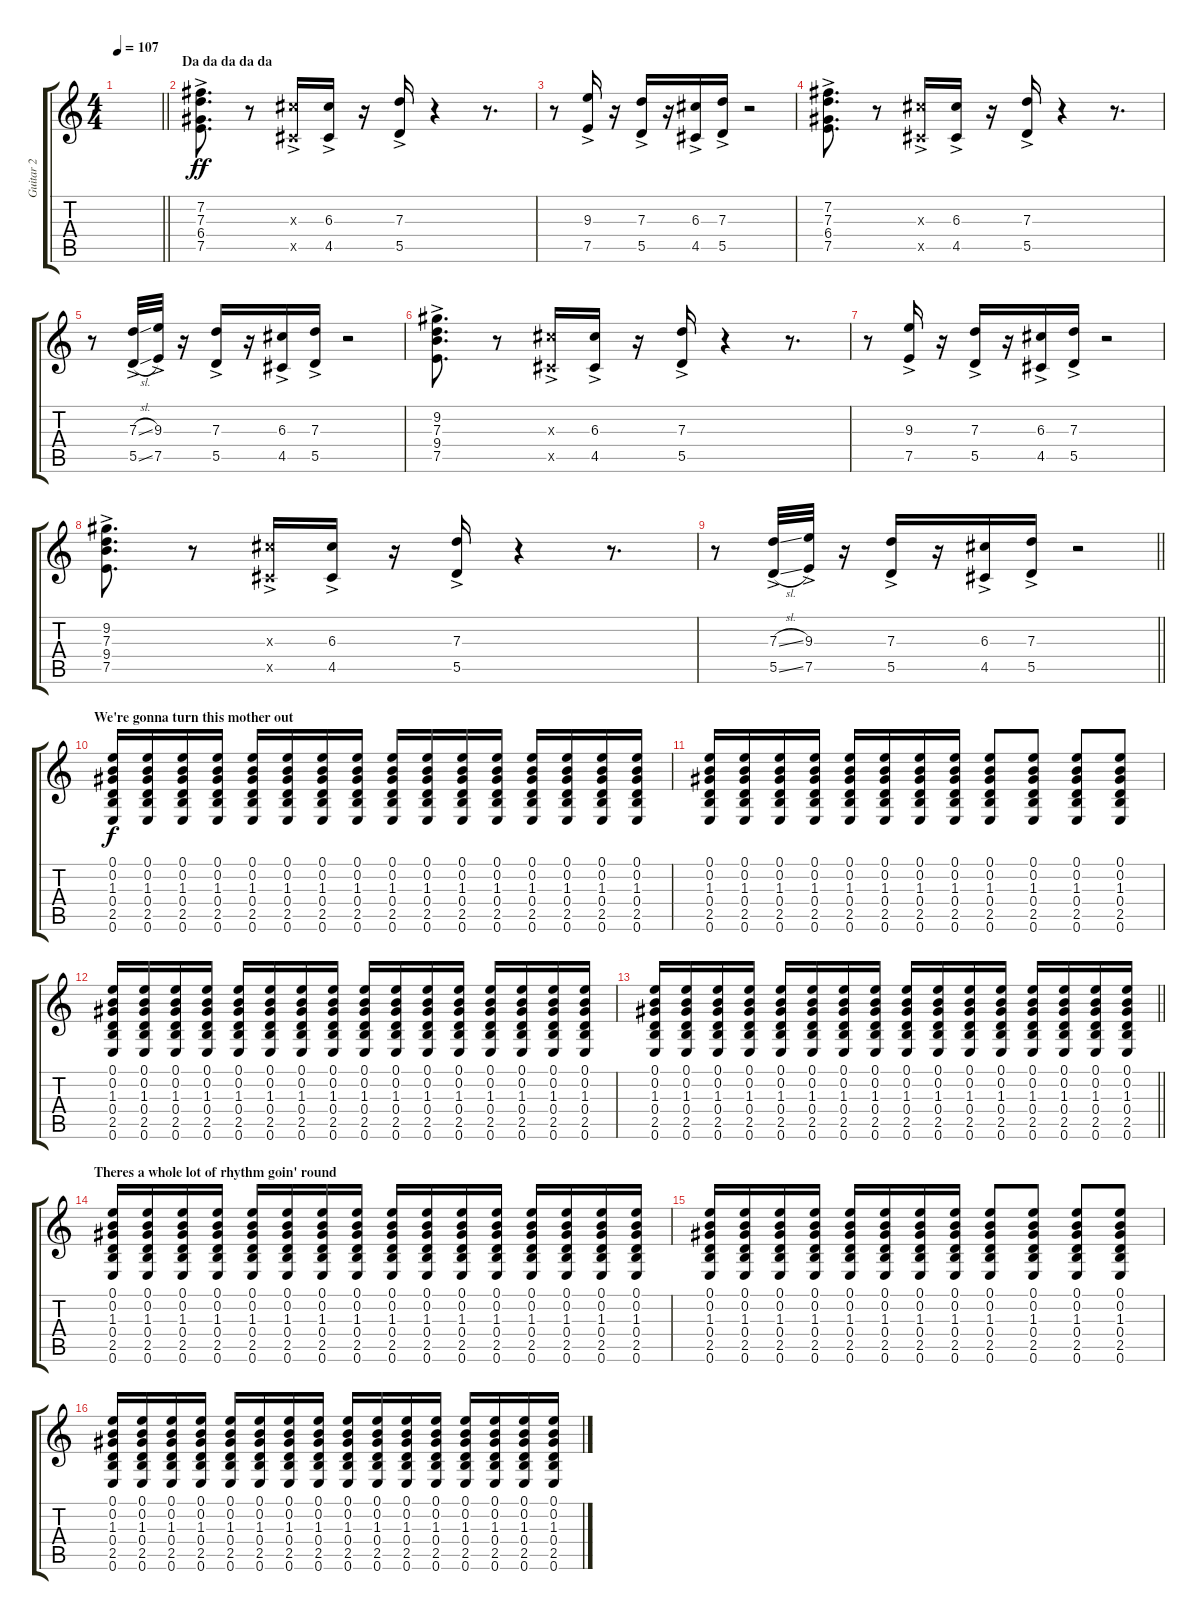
\track ("Guitar 2" "Guitar 2") {instrument electricguitarjazz}
\staff {score tabs}
\tuning (E4 B3 G3 D3 A2 E2) {hide}
\ts (4 4)
\tempo 107
\clef g2
\barLineRight lightlight
\ks c
|
\section ("" "Da da da da da")
(7.2{ac} 7.3{ac} 6.4{ac} 7.5{ac}).8{d dy ff} r.8 (6.3{ac x} 4.5{ac x}).16 (6.3{ac} 4.5{ac}).16 r.16 (7.3{ac} 5.5{ac}).16 r.4 r.8{d} |
r.8 (9.3{ac} 7.5{ac}).16 r.16 (7.3{ac} 5.5{ac}).16 r.16 (6.3{ac} 4.5{ac}).16 (7.3{ac} 5.5{ac}).16 r.2 |
(7.2{ac} 7.3{ac} 6.4{ac} 7.5{ac}).8{d} r.8 (6.3{ac x} 4.5{ac x}).16 (6.3{ac} 4.5{ac}).16 r.16 (7.3{ac} 5.5{ac}).16 r.4 r.8{d} |
r.8 (7.3{sl ac} 5.5{sl ac}).32 (9.3{ac} 7.5{ac}).32 r.16 (7.3{ac} 5.5{ac}).16 r.16 (6.3{ac} 4.5{ac}).16 (7.3{ac} 5.5{ac}).16 r.2 |
(9.2{ac} 7.3{ac} 9.4{ac} 7.5{ac}).8{d} r.8 (6.3{ac x} 4.5{ac x}).16 (6.3{ac} 4.5{ac}).16 r.16 (7.3{ac} 5.5{ac}).16 r.4 r.8{d} |
r.8 (9.3{ac} 7.5{ac}).16 r.16 (7.3{ac} 5.5{ac}).16 r.16 (6.3{ac} 4.5{ac}).16 (7.3{ac} 5.5{ac}).16 r.2 |
(9.2{ac} 7.3{ac} 9.4{ac} 7.5{ac}).8{d} r.8 (6.3{ac x} 4.5{ac x}).16 (6.3{ac} 4.5{ac}).16 r.16 (7.3{ac} 5.5{ac}).16 r.4 r.8{d} |
\barLineRight lightlight
r.8 (7.3{sl ac} 5.5{sl ac}).32 (9.3{ac} 7.5{ac}).32 r.16 (7.3{ac} 5.5{ac}).16 r.16 (6.3{ac} 4.5{ac}).16 (7.3{ac} 5.5{ac}).16 r.2 |
\section ("" "We're gonna turn this mother out")
(0.1 0.2 1.3 0.4 2.5 0.6).16{dy f} (0.1 0.2 1.3 0.4 2.5 0.6).16 (0.1 0.2 1.3 0.4 2.5 0.6).16 (0.1 0.2 1.3 0.4 2.5 0.6).16 (0.1 0.2 1.3 0.4 2.5 0.6).16 (0.1 0.2 1.3 0.4 2.5 0.6).16 (0.1 0.2 1.3 0.4 2.5 0.6).16 (0.1 0.2 1.3 0.4 2.5 0.6).16 (0.1 0.2 1.3 0.4 2.5 0.6).16 (0.1 0.2 1.3 0.4 2.5 0.6).16 (0.1 0.2 1.3 0.4 2.5 0.6).16 (0.1 0.2 1.3 0.4 2.5 0.6).16 (0.1 0.2 1.3 0.4 2.5 0.6).16 (0.1 0.2 1.3 0.4 2.5 0.6).16 (0.1 0.2 1.3 0.4 2.5 0.6).16 (0.1 0.2 1.3 0.4 2.5 0.6).16 |
(0.1 0.2 1.3 0.4 2.5 0.6).16 (0.1 0.2 1.3 0.4 2.5 0.6).16 (0.1 0.2 1.3 0.4 2.5 0.6).16 (0.1 0.2 1.3 0.4 2.5 0.6).16 (0.1 0.2 1.3 0.4 2.5 0.6).16 (0.1 0.2 1.3 0.4 2.5 0.6).16 (0.1 0.2 1.3 0.4 2.5 0.6).16 (0.1 0.2 1.3 0.4 2.5 0.6).16 (0.1 0.2 1.3 0.4 2.5 0.6).8 (0.1 0.2 1.3 0.4 2.5 0.6).8 (0.1 0.2 1.3 0.4 2.5 0.6).8 (0.1 0.2 1.3 0.4 2.5 0.6).8 |
(0.1 0.2 1.3 0.4 2.5 0.6).16 (0.1 0.2 1.3 0.4 2.5 0.6).16 (0.1 0.2 1.3 0.4 2.5 0.6).16 (0.1 0.2 1.3 0.4 2.5 0.6).16 (0.1 0.2 1.3 0.4 2.5 0.6).16 (0.1 0.2 1.3 0.4 2.5 0.6).16 (0.1 0.2 1.3 0.4 2.5 0.6).16 (0.1 0.2 1.3 0.4 2.5 0.6).16 (0.1 0.2 1.3 0.4 2.5 0.6).16 (0.1 0.2 1.3 0.4 2.5 0.6).16 (0.1 0.2 1.3 0.4 2.5 0.6).16 (0.1 0.2 1.3 0.4 2.5 0.6).16 (0.1 0.2 1.3 0.4 2.5 0.6).16 (0.1 0.2 1.3 0.4 2.5 0.6).16 (0.1 0.2 1.3 0.4 2.5 0.6).16 (0.1 0.2 1.3 0.4 2.5 0.6).16 |
\barLineRight lightlight
(0.1 0.2 1.3 0.4 2.5 0.6).16 (0.1 0.2 1.3 0.4 2.5 0.6).16 (0.1 0.2 1.3 0.4 2.5 0.6).16 (0.1 0.2 1.3 0.4 2.5 0.6).16 (0.1 0.2 1.3 0.4 2.5 0.6).16 (0.1 0.2 1.3 0.4 2.5 0.6).16 (0.1 0.2 1.3 0.4 2.5 0.6).16 (0.1 0.2 1.3 0.4 2.5 0.6).16 (0.1 0.2 1.3 0.4 2.5 0.6).16 (0.1 0.2 1.3 0.4 2.5 0.6).16 (0.1 0.2 1.3 0.4 2.5 0.6).16 (0.1 0.2 1.3 0.4 2.5 0.6).16 (0.1 0.2 1.3 0.4 2.5 0.6).16 (0.1 0.2 1.3 0.4 2.5 0.6).16 (0.1 0.2 1.3 0.4 2.5 0.6).16 (0.1 0.2 1.3 0.4 2.5 0.6).16 |
\section ("" "Theres a whole lot of rhythm goin' round")
(0.1 0.2 1.3 0.4 2.5 0.6).16 (0.1 0.2 1.3 0.4 2.5 0.6).16 (0.1 0.2 1.3 0.4 2.5 0.6).16 (0.1 0.2 1.3 0.4 2.5 0.6).16 (0.1 0.2 1.3 0.4 2.5 0.6).16 (0.1 0.2 1.3 0.4 2.5 0.6).16 (0.1 0.2 1.3 0.4 2.5 0.6).16 (0.1 0.2 1.3 0.4 2.5 0.6).16 (0.1 0.2 1.3 0.4 2.5 0.6).16 (0.1 0.2 1.3 0.4 2.5 0.6).16 (0.1 0.2 1.3 0.4 2.5 0.6).16 (0.1 0.2 1.3 0.4 2.5 0.6).16 (0.1 0.2 1.3 0.4 2.5 0.6).16 (0.1 0.2 1.3 0.4 2.5 0.6).16 (0.1 0.2 1.3 0.4 2.5 0.6).16 (0.1 0.2 1.3 0.4 2.5 0.6).16 |
(0.1 0.2 1.3 0.4 2.5 0.6).16 (0.1 0.2 1.3 0.4 2.5 0.6).16 (0.1 0.2 1.3 0.4 2.5 0.6).16 (0.1 0.2 1.3 0.4 2.5 0.6).16 (0.1 0.2 1.3 0.4 2.5 0.6).16 (0.1 0.2 1.3 0.4 2.5 0.6).16 (0.1 0.2 1.3 0.4 2.5 0.6).16 (0.1 0.2 1.3 0.4 2.5 0.6).16 (0.1 0.2 1.3 0.4 2.5 0.6).8 (0.1 0.2 1.3 0.4 2.5 0.6).8 (0.1 0.2 1.3 0.4 2.5 0.6).8 (0.1 0.2 1.3 0.4 2.5 0.6).8 |
(0.1 0.2 1.3 0.4 2.5 0.6).16 (0.1 0.2 1.3 0.4 2.5 0.6).16 (0.1 0.2 1.3 0.4 2.5 0.6).16 (0.1 0.2 1.3 0.4 2.5 0.6).16 (0.1 0.2 1.3 0.4 2.5 0.6).16 (0.1 0.2 1.3 0.4 2.5 0.6).16 (0.1 0.2 1.3 0.4 2.5 0.6).16 (0.1 0.2 1.3 0.4 2.5 0.6).16 (0.1 0.2 1.3 0.4 2.5 0.6).16 (0.1 0.2 1.3 0.4 2.5 0.6).16 (0.1 0.2 1.3 0.4 2.5 0.6).16 (0.1 0.2 1.3 0.4 2.5 0.6).16 (0.1 0.2 1.3 0.4 2.5 0.6).16 (0.1 0.2 1.3 0.4 2.5 0.6).16 (0.1 0.2 1.3 0.4 2.5 0.6).16 (0.1 0.2 1.3 0.4 2.5 0.6).16
